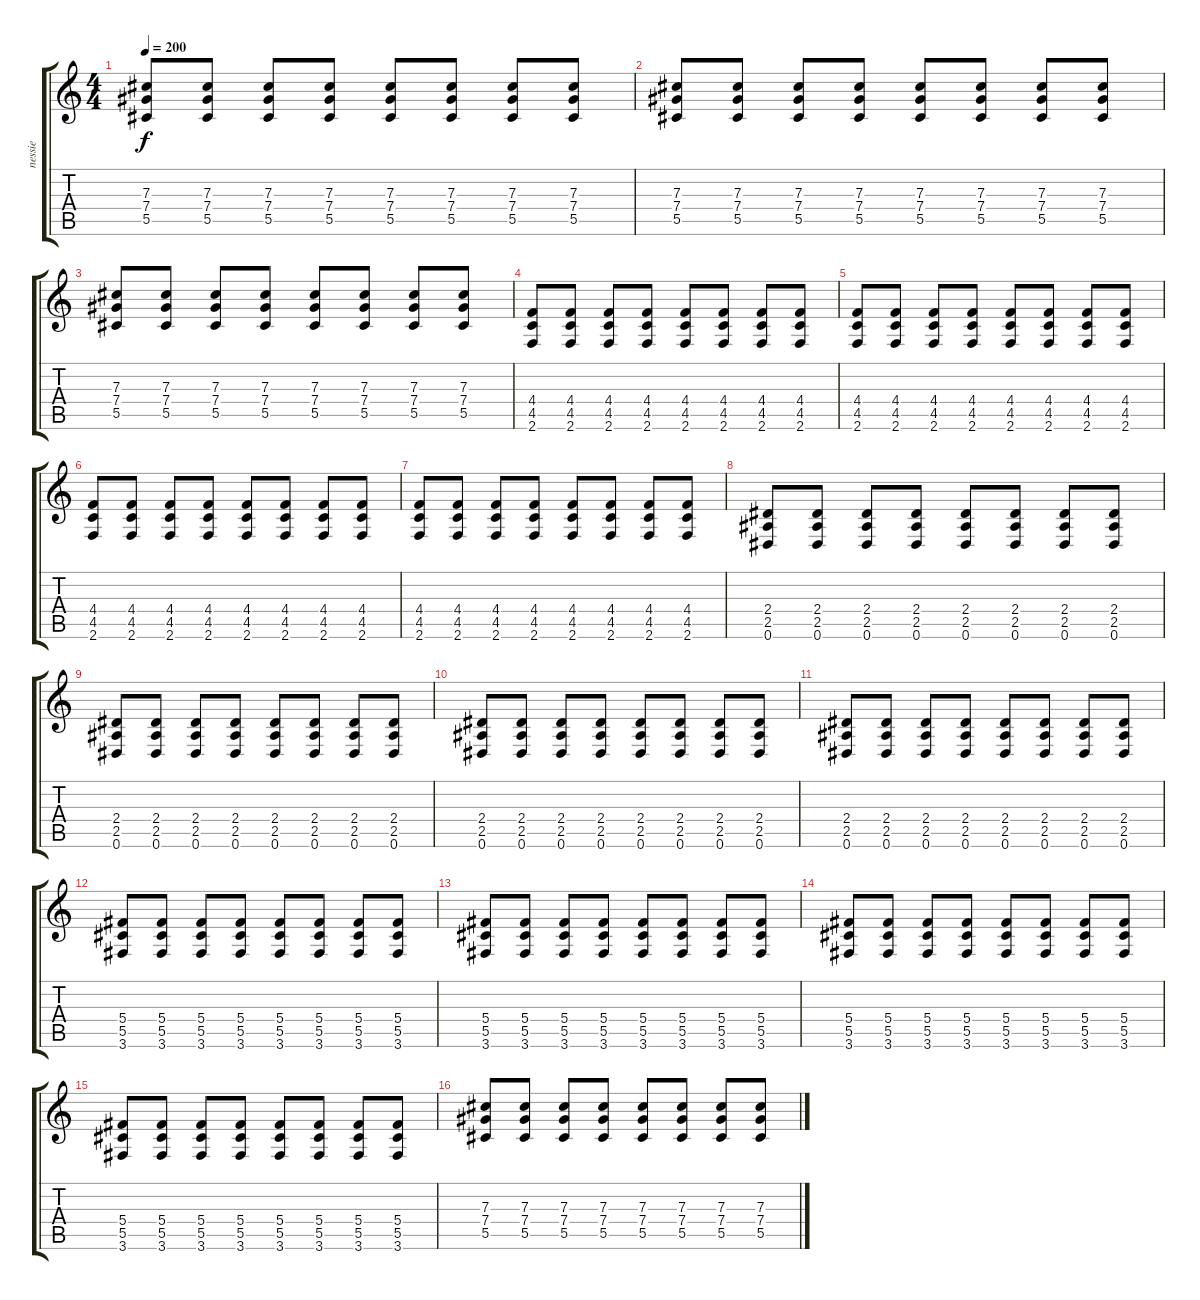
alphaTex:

\track ("nessie" "nessie") {instrument distortionguitar}
\staff {score tabs}
\tuning (Eb4 Bb3 Gb3 Db3 Ab2 Eb2) {hide}
\ts (4 4)
\tempo 200
\clef g2
\ks c
(7.3 7.4 5.5).8{dy f} (7.3 7.4 5.5).8 (7.3 7.4 5.5).8 (7.3 7.4 5.5).8 (7.3 7.4 5.5).8 (7.3 7.4 5.5).8 (7.3 7.4 5.5).8 (7.3 7.4 5.5).8 |
(7.3 7.4 5.5).8 (7.3 7.4 5.5).8 (7.3 7.4 5.5).8 (7.3 7.4 5.5).8 (7.3 7.4 5.5).8 (7.3 7.4 5.5).8 (7.3 7.4 5.5).8 (7.3 7.4 5.5).8 |
(7.3 7.4 5.5).8 (7.3 7.4 5.5).8 (7.3 7.4 5.5).8 (7.3 7.4 5.5).8 (7.3 7.4 5.5).8 (7.3 7.4 5.5).8 (7.3 7.4 5.5).8 (7.3 7.4 5.5).8 |
(4.4 4.5 2.6).8 (4.4 4.5 2.6).8 (4.4 4.5 2.6).8 (4.4 4.5 2.6).8 (4.4 4.5 2.6).8 (4.4 4.5 2.6).8 (4.4 4.5 2.6).8 (4.4 4.5 2.6).8 |
(4.4 4.5 2.6).8 (4.4 4.5 2.6).8 (4.4 4.5 2.6).8 (4.4 4.5 2.6).8 (4.4 4.5 2.6).8 (4.4 4.5 2.6).8 (4.4 4.5 2.6).8 (4.4 4.5 2.6).8 |
(4.4 4.5 2.6).8 (4.4 4.5 2.6).8 (4.4 4.5 2.6).8 (4.4 4.5 2.6).8 (4.4 4.5 2.6).8 (4.4 4.5 2.6).8 (4.4 4.5 2.6).8 (4.4 4.5 2.6).8 |
(4.4 4.5 2.6).8 (4.4 4.5 2.6).8 (4.4 4.5 2.6).8 (4.4 4.5 2.6).8 (4.4 4.5 2.6).8 (4.4 4.5 2.6).8 (4.4 4.5 2.6).8 (4.4 4.5 2.6).8 |
(2.4 2.5 0.6).8 (2.4 2.5 0.6).8 (2.4 2.5 0.6).8 (2.4 2.5 0.6).8 (2.4 2.5 0.6).8 (2.4 2.5 0.6).8 (2.4 2.5 0.6).8 (2.4 2.5 0.6).8 |
(2.4 2.5 0.6).8 (2.4 2.5 0.6).8 (2.4 2.5 0.6).8 (2.4 2.5 0.6).8 (2.4 2.5 0.6).8 (2.4 2.5 0.6).8 (2.4 2.5 0.6).8 (2.4 2.5 0.6).8 |
(2.4 2.5 0.6).8 (2.4 2.5 0.6).8 (2.4 2.5 0.6).8 (2.4 2.5 0.6).8 (2.4 2.5 0.6).8 (2.4 2.5 0.6).8 (2.4 2.5 0.6).8 (2.4 2.5 0.6).8 |
(2.4 2.5 0.6).8 (2.4 2.5 0.6).8 (2.4 2.5 0.6).8 (2.4 2.5 0.6).8 (2.4 2.5 0.6).8 (2.4 2.5 0.6).8 (2.4 2.5 0.6).8 (2.4 2.5 0.6).8 |
(5.4 5.5 3.6).8 (5.4 5.5 3.6).8 (5.4 5.5 3.6).8 (5.4 5.5 3.6).8 (5.4 5.5 3.6).8 (5.4 5.5 3.6).8 (5.4 5.5 3.6).8 (5.4 5.5 3.6).8 |
(5.4 5.5 3.6).8 (5.4 5.5 3.6).8 (5.4 5.5 3.6).8 (5.4 5.5 3.6).8 (5.4 5.5 3.6).8 (5.4 5.5 3.6).8 (5.4 5.5 3.6).8 (5.4 5.5 3.6).8 |
(5.4 5.5 3.6).8 (5.4 5.5 3.6).8 (5.4 5.5 3.6).8 (5.4 5.5 3.6).8 (5.4 5.5 3.6).8 (5.4 5.5 3.6).8 (5.4 5.5 3.6).8 (5.4 5.5 3.6).8 |
(5.4 5.5 3.6).8 (5.4 5.5 3.6).8 (5.4 5.5 3.6).8 (5.4 5.5 3.6).8 (5.4 5.5 3.6).8 (5.4 5.5 3.6).8 (5.4 5.5 3.6).8 (5.4 5.5 3.6).8 |
(7.3 7.4 5.5).8 (7.3 7.4 5.5).8 (7.3 7.4 5.5).8 (7.3 7.4 5.5).8 (7.3 7.4 5.5).8 (7.3 7.4 5.5).8 (7.3 7.4 5.5).8 (7.3 7.4 5.5).8
